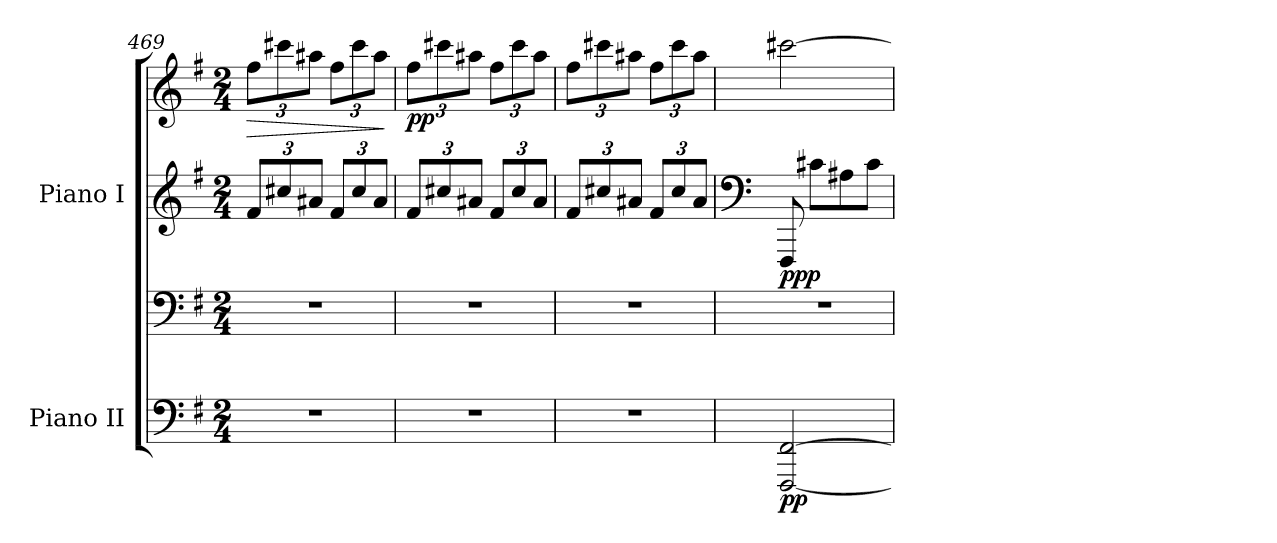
**kern	**kern	**dynam	**kern	**kern	**dynam
*part2	*part2	*part2	*part1	*part1	*part1
*staff4	*staff3	*staff3/4	*staff2	*staff1	*staff1/2
*I"Piano II	*	*	*I"Piano I	*	*
*I'Pno. II	*	*	*I'Pno. I	*	*
!!LO:LB:g=z
*clefF4	*clefF4	*	*clefG2	*clefG2	*
*k[f#]	*k[f#]	*	*k[f#]	*k[f#]	*
*M2/4	*M2/4	*	*M2/4	*M2/4	*
*	*	*	*Xbrackettup	*Xbrackettup	*
=469	=469	=469	=469	=469	=469
!	!	!	!	!	!LO:HP:b
2r	2r	.	12f#/L	12ff#\L	>
.	.	.	12cc#X/	12ccc#X\	.
.	.	.	12a#X/J	12aa#X\J	.
.	.	.	12f#/L	12ff#\L	.
.	.	.	12cc#/	12ccc#\	.
.	.	.	12a#/J	12aa#\J	.
.	.	.	.	.	]
=470	=470	=470	=470	=470	=470
*	*	*	*	*MM130	*
!	!	!	!	!	!LO:DY:b
2r	2r	.	12f#/L	12ff#\L	pp
.	.	.	12cc#X/	12ccc#X\	.
.	.	.	12a#X/J	12aa#X\J	.
.	.	.	12f#/L	12ff#\L	.
.	.	.	12cc#/	12ccc#\	.
.	.	.	12a#/J	12aa#\J	.
=471	=471	=471	=471	=471	=471
*	*	*	*	*MM120	*
2r	2r	.	12f#/L	12ff#\L	.
.	.	.	12cc#X/	12ccc#X\	.
.	.	.	12a#X/J	12aa#X\J	.
.	.	.	12f#/L	12ff#\L	.
.	.	.	12cc#/	12ccc#\	.
.	.	.	12a#/J	12aa#\J	.
=472	=472	=472	=472	=472	=472
*	*	*	*clefF4	*	*
*	*	*	*	*MM130	*
*	*^	*	*	*	*
!	!	!	!LO:DY:b=2	!	!	!LO:DY:b=2
!	!	!	!	!	!	!LO:DY:n=1:b
[2FFF#!/ [2FF#!/	2r	2AA/yy	pp	8FFF#/	[2ccc#X\	pp p
.	.	.	.	8c#X\L	.	.
.	.	.	.	8A#X\	.	.
.	.	.	.	8c#\J	.	.
*	*v	*v	*	*	*	*
=	=	=	=	=	=
*-	*-	*-	*-	*-	*-
